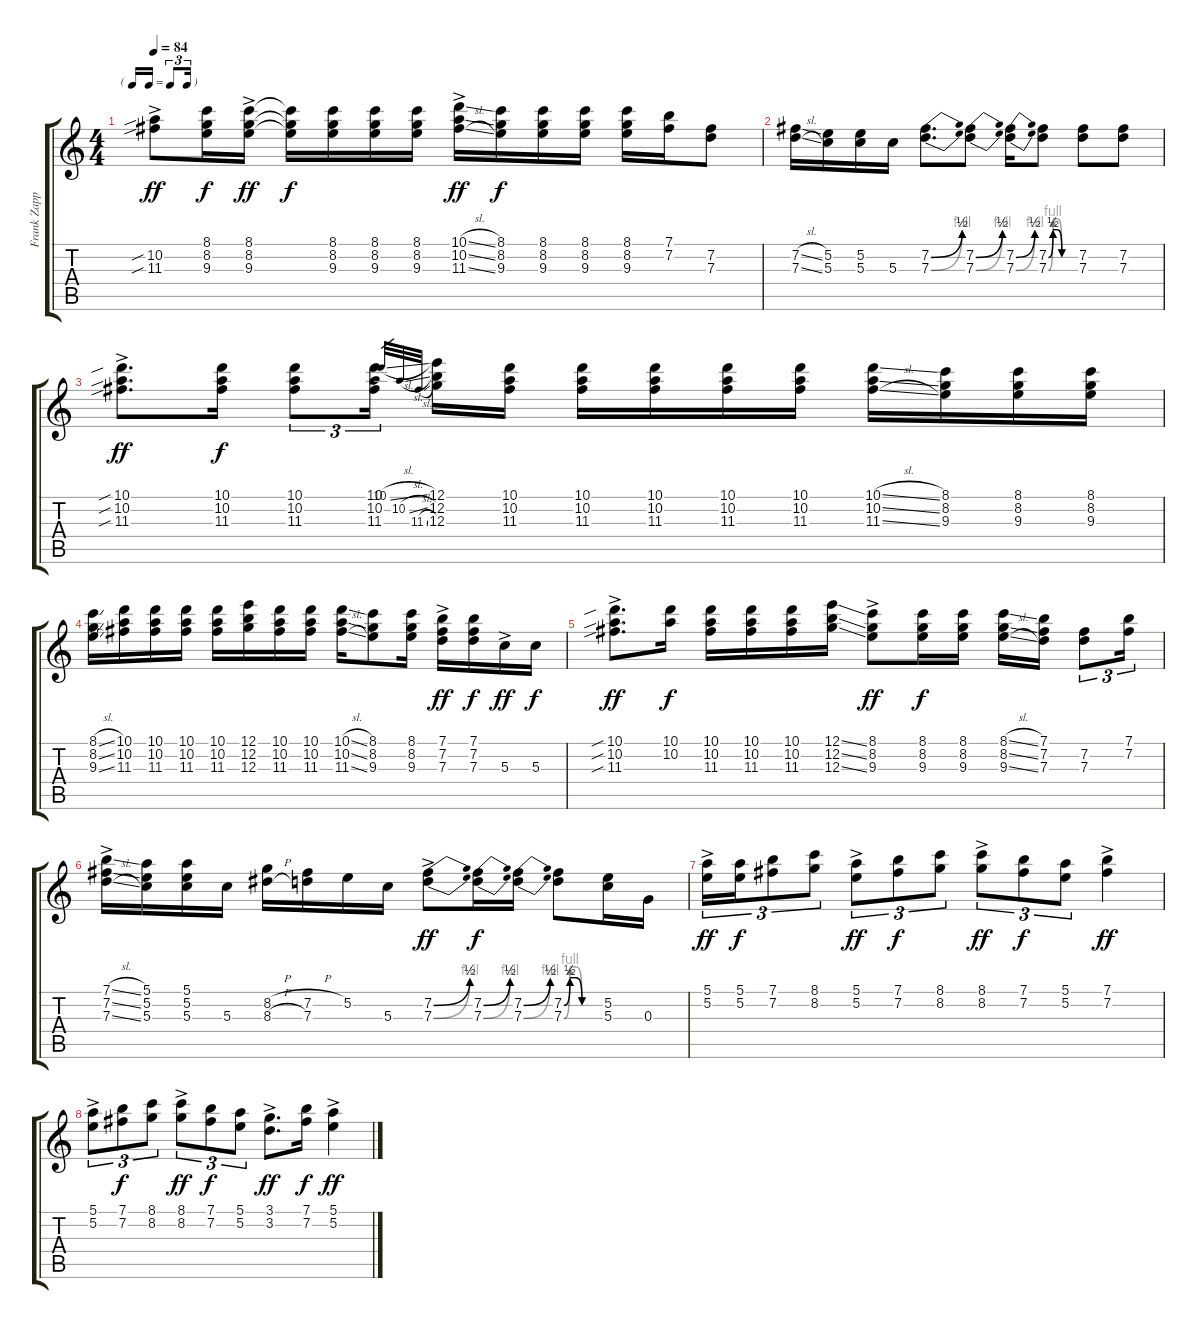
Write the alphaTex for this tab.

\track ("Frank Zappa - Guitar" "Frank Zapp") {instrument distortionguitar}
\staff {score tabs}
\tuning (E4 B3 G3 D3 A2 E2) {hide}
\ts (4 4)
\tf triplet16th
\tempo 84
\clef g2
\ks c
(10.2{sib ac} 11.3{sib ac}).8{dy ff} (8.1 8.2 9.3).16{dy f} (8.1{ac} 8.2{ac} 9.3{ac}).16{dy ff} (8.1{t} 8.2{t} 9.3{t}).16{dy f} (8.1 8.2 9.3).16 (8.1 8.2 9.3).16 (8.1 8.2 9.3).16 (10.1{sl ac} 10.2{sl ac} 11.3{sl ac}).16{dy ff} (8.1 8.2 9.3).16{dy f} (8.1 8.2 9.3).16 (8.1 8.2 9.3).16 (8.1 8.2 9.3).16 (7.1 7.2).16 (7.2 7.3).8 |
(7.2{sl} 7.3{sl}).16 (5.2 5.3).16 (5.2 5.3).16 5.3.16 (7.2{be (bend 0 0 60 2)} 7.3{be (bend 0 0 60 4)}).8{d} (7.2{be (bend 0 0 60 2)} 7.3{be (bend 0 0 60 4)}).8 (7.2{be (bend 0 0 60 2)} 7.3{be (bend 0 0 60 4)}).16 (7.2{be (custom 0 0 10 2 20 2 30 0 60 0)} 7.3{be (custom 0 0 10 4 20 4 30 0 60 0)}).8 (7.2 7.3).8 (7.2 7.3).8 |
(10.1{sib ac} 10.2{sib ac} 11.3{sib ac}).8{d dy ff} (10.1 10.2 11.3).16{dy f} (10.1 10.2 11.3).8{tu (3 2)} (10.1 10.2 11.3).16{tu (3 2)} 10.1{sl}.32{gr} 10.2{sl}.32{gr} 11.3{sl}.32{gr beam splitsecondary} (12.1 12.2 12.3).16 (10.1 10.2 11.3).16 (10.1 10.2 11.3).16 (10.1 10.2 11.3).16 (10.1 10.2 11.3).16 (10.1 10.2 11.3).16 (10.1{sl} 10.2{sl} 11.3{sl}).16 (8.1 8.2 9.3).16 (8.1 8.2 9.3).16 (8.1 8.2 9.3).16 |
(8.1{sl} 8.2{sl} 9.3{sl}).16 (10.1 10.2 11.3).16 (10.1 10.2 11.3).16 (10.1 10.2 11.3).16 (10.1 10.2 11.3).16 (12.1 12.2 12.3).16 (10.1 10.2 11.3).16 (10.1 10.2 11.3).16 (10.1{sl} 10.2{sl} 11.3{sl}).16 (8.1 8.2 9.3).8 (8.1 8.2 9.3).16 (7.1{ac} 7.2{ac} 7.3{ac}).16{dy ff} (7.1 7.2 7.3).16{dy f} 5.3{ac}.16{dy ff} 5.3.16{dy f} |
(10.1{sib ac} 10.2{sib ac} 11.3{sib ac}).8{d dy ff} (10.1 10.2).16{dy f} (10.1 10.2 11.3).16 (10.1 10.2 11.3).16 (10.1 10.2 11.3).16 (12.1{ss} 12.2{ss} 12.3{ss}).16 (8.1{ac} 8.2{ac} 9.3{ac}).8{dy ff} (8.1 8.2 9.3).16{dy f} (8.1 8.2 9.3).16 (8.1{sl} 8.2{sl} 9.3{sl}).16 (7.1 7.2 7.3).16 (7.2 7.3).8{tu (3 2)} (7.1 7.2).16{tu (3 2)} |
(7.1{sl ac} 7.2{sl ac} 7.3{sl ac}).16 (5.1 5.2 5.3).16 (5.1 5.2 5.3).16 5.3.16 (8.2{h} 8.3{h}).16 (7.2{h} 7.3).16 5.2.16 5.3.16 (7.2{be (bend 0 0 60 2) ac} 7.3{be (bend 0 0 60 4) ac}).8{dy ff} (7.2{be (bend 0 0 60 2)} 7.3{be (bend 0 0 60 4)}).16{dy f} (7.2{be (bend 0 0 60 2)} 7.3{be (bend 0 0 60 4)}).16 (7.2{be (custom 0 0 10 2 20 2 30 0 60 0)} 7.3{be (custom 0 0 10 4 20 4 30 0 60 0)}).8 (5.2 5.3).16 0.3.16 |
(5.1{ac} 5.2{ac}).16{tu (3 2) dy ff} (5.1 5.2).16{tu (3 2) dy f} (7.1 7.2).8{tu (3 2)} (8.1 8.2).8{tu (3 2)} (5.1{ac} 5.2{ac}).8{tu (3 2) dy ff} (7.1 7.2).8{tu (3 2) dy f} (8.1 8.2).8{tu (3 2)} (8.1{ac} 8.2{ac}).8{tu (3 2) dy ff} (7.1 7.2).8{tu (3 2) dy f} (5.1 5.2).8{tu (3 2)} (7.1{ac} 7.2{ac}).4{dy ff} |
(5.1{ac} 5.2{ac}).8{tu (3 2)} (7.1 7.2).8{tu (3 2) dy f} (8.1 8.2).8{tu (3 2)} (8.1{ac} 8.2{ac}).8{tu (3 2) dy ff} (7.1 7.2).8{tu (3 2) dy f} (5.1 5.2).8{tu (3 2)} (3.1{ac} 3.2{ac}).8{d dy ff} (7.1 7.2).16{dy f} (5.1{ac} 5.2{ac}).4{dy ff}
